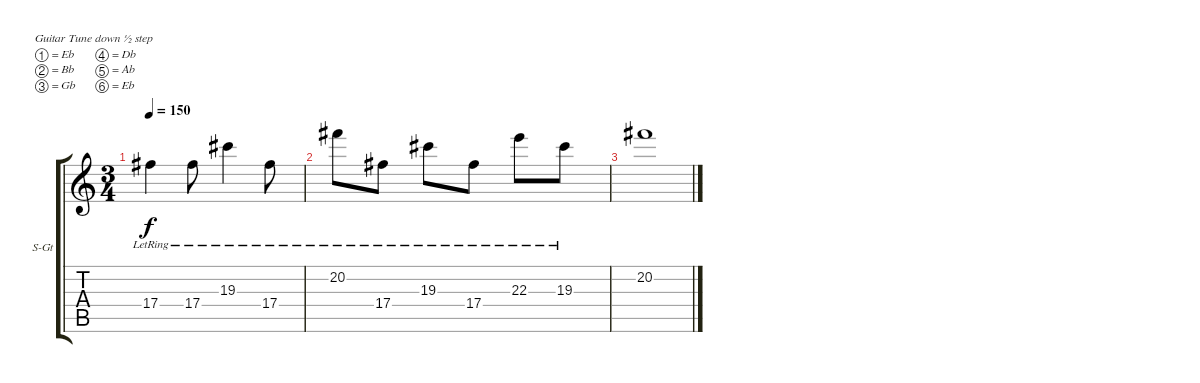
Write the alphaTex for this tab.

\defaultSystemsLayout 4
\bracketExtendMode groupsimilarinstruments
\firstSystemTrackNameOrientation horizontal
\otherSystemsTrackNameOrientation horizontal
\track ("Myles" "S-Gt") {instrument acousticguitarsteel}
\staff {score tabs}
\tuning (Eb4 Bb3 Gb3 Db3 Ab2 Eb2)
\ts (3 4)
\tempo 150
\clef g2
\ks c
17.4{lr}.4{dy f} 17.4{lr}.8 19.3{lr}.4 17.4{lr}.8 |
20.2{lr}.8 17.4{lr}.8 19.3{lr}.8 17.4{lr}.8 22.3{lr}.8 19.3{lr}.8 |
20.2.1
